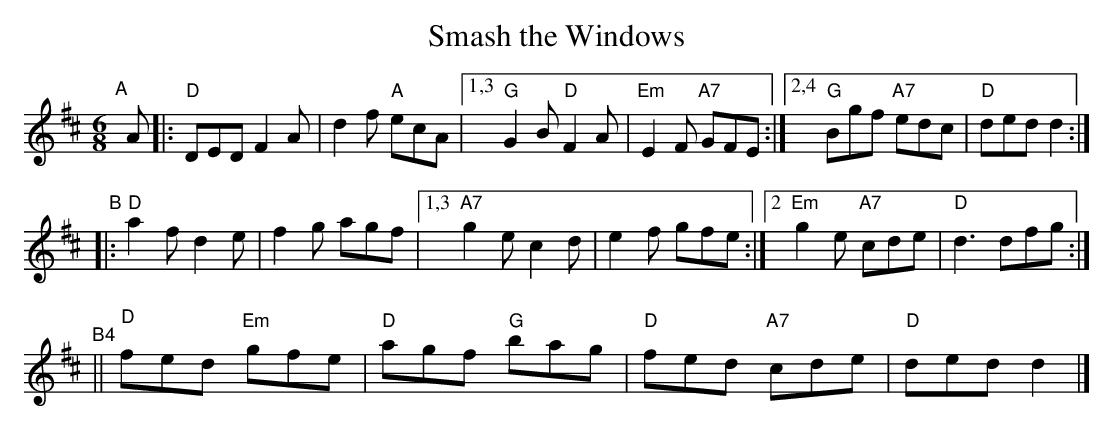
X:1
T: Smash the Windows
M: 6/8
L: 1/8
K: D
"^A"[|] A |:\
"D"DED F2A | d2f "A"ecA |[1,3 "G"G2B "D"F2A | "Em"E2F "A7"GFE \
                       :|[2,4 "G"Bgf "A7"edc | "D"ded d2 :|
"^B"|:\
"D"a2f d2e | f2g agf |[1,3 "A7"g2e c2d | e2f gfe \
                    :|[2 "Em"g2e "A7"cde | "D"d3 dfg :|
"^B4"|| "D"fed "Em"gfe | "D"agf "G"bag | "D"fed "A7"cde | "D"ded d2 |]
